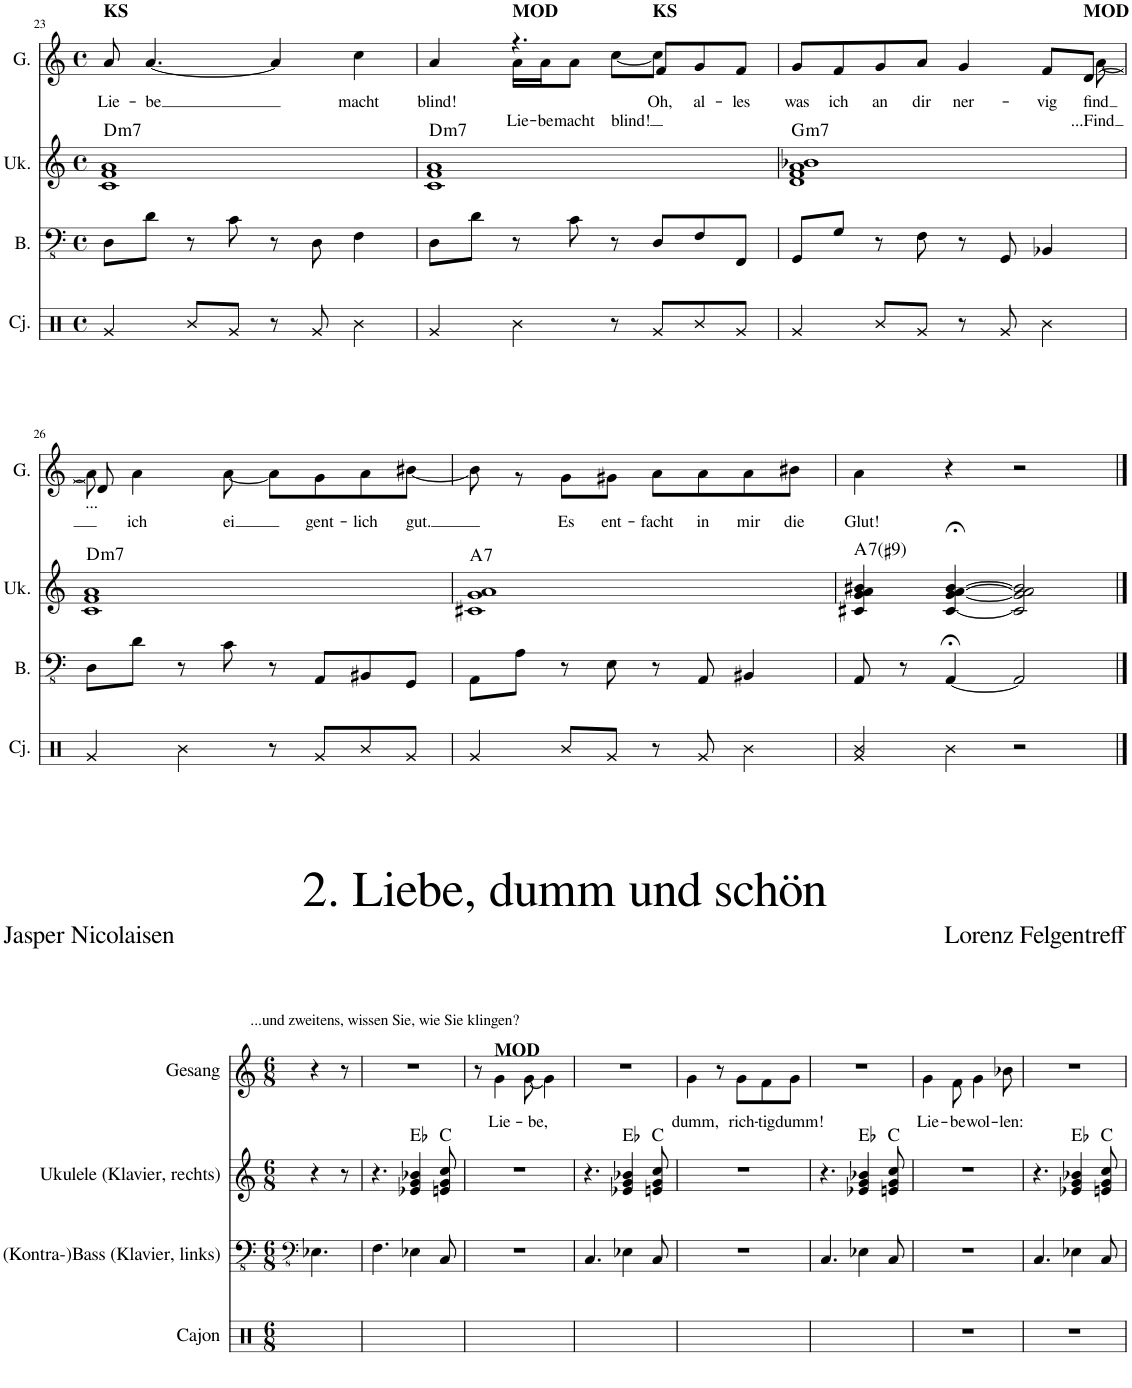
**kern	**kern	**harte	**kern	**text	**text
*part3	*part2	*part2	*part1	*part1	*part1
*staff3	*staff2	*	*staff1	*staff1	*staff1
*I"(Kontra-)Bass (Klavier, links)	*I"Ukulele (Klavier, rechts)	*	*I"Gesang	*	*
*I'B.	*I'Uk.	*	*I'G.	*	*
!!LO:PB:g=z
*clefFv4	*clefG2	*	*clefG2	*	*
*k[]	*k[]	*	*k[]	*	*
*M4/4	*M4/4	*	*M4/4	*	*
*met(c)	*met(c)	*	*met(c)	*	*
=23	=23	=23	=23	=23	=23
!	!	!	!LO:TX:a:B:t=KS	!	!
!	!	!LO:H:kt=m7	!	!LO:LY:b	!
8DD\L	1c 1f 1a	D:min7	8a/	Lie-	.
!	!	!	!	!LO:LY:b	!
8D\J	.	.	[4.a/	-be	.
8r	.	.	.	.	.
8C\	.	.	.	.	.
8r	.	.	4a/]	.	.
8DD\	.	.	.	.	.
!	!	!	!	!LO:LY:b	!
4FF\	.	.	4cc\	macht	.
=24	=24	=24	=24	=24	=24
!	!	!LO:H:kt=m7	!	!LO:LY:b	!
*	*	*	*^	*	*
8DD\L	1c 1f 1a	D:min7	4a/	4ryy	blind!	.
8D\J	.	.	.	.	.	.
!	!	!	!LO:TX:a:B:t=MOD	!	!	!
!	!	!	!	!	!	!LO:LY:b
8r	.	.	4.r	16a\LL	.	Lie-
!	!	!	!	!	!	!LO:LY:b
.	.	.	.	16a\J	.	-be
!	!	!	!	!	!	!LO:LY:b
8C\	.	.	.	8a\J	.	macht
!	!	!	!	!	!	!LO:LY:b
8r	.	.	.	[8cc\L	.	blind!
!	!	!	!LO:TX:a:B:t=KS	!	!	!
!	!	!	!	!	!LO:LY:b	!
8DD/L	.	.	8f/L	8cc\J]	Oh,	.
!	!	!	!	!	!LO:LY:b	!
8FF/	.	.	8g/	4ryy	al-	.
!	!	!	!	!	!LO:LY:b	!
8FFF/J	.	.	8f/J	.	-les	.
=25	=25	=25	=25	=25	=25	=25
!	!	!LO:H:kt=m7	!	!	!LO:LY:b	!
8GGG/L	1d 1f 1a 1b-X	G:min7	8g/L	2ryy	was	.
!	!	!	!	!	!LO:LY:b	!
8GG/J	.	.	8f/	.	ich	.
!	!	!	!	!	!LO:LY:b	!
8r	.	.	8g/	.	an	.
!	!	!	!	!	!LO:LY:b	!
8FF\	.	.	8a/J	.	dir	.
!	!	!	!	!	!LO:LY:b	!
8r	.	.	4g/	4ryy	ner-	.
8GGG/	.	.	.	.	.	.
!	!	!	!	!	!LO:LY:b	!
4BBB-X/	.	.	8f/L	8ryy	-vig	.
!	!	!	!LO:TX:a:B:t=MOD	!	!	!
!	!	!	!	!	!LO:LY:b	!
!	!	!	!	!	!	!LO:LY:b
.	.	.	[8d/J	[8a\	.	...Find
!!LO:LB:g=z	!!
=26	=26	=26	=26	=26	=26	=26
!	!	!LO:H:kt=m7	!	!	!LO:LY:b	!
8DD\L	1c 1f 1a	D:min7	8d/]	8a\]	...	.
!	!	!	!	!	!	!LO:LY:b
8D\J	.	.	4.ryy	4a\	.	ich
8r	.	.	.	.	.	.
!	!	!	!	!	!	!LO:LY:b
8C\	.	.	.	[8a\	.	-ei
8r	.	.	2ryy	8a\L]	.	.
!	!	!	!	!	!	!LO:LY:b
8AAA/L	.	.	.	8g\	.	gent-
!	!	!	!	!	!	!LO:LY:b
8BBB#X/	.	.	.	8a\	.	-lich
!	!	!	!	!	!	!LO:LY:b
8GGG/J	.	.	.	[8b#X\J	.	gut.
=27	=27	=27	=27	=27	=27	=27
!	!	!LO:H:kt=7	!	!	!	!
8AAA\L	1c#X 1g 1a	A:7	1ryy	8b#\]	.	.
8AA\J	.	.	.	8r	.	.
!	!	!	!	!	!	!LO:LY:b
8r	.	.	.	8g\L	.	Es
!	!	!	!	!	!	!LO:LY:b
8EE\	.	.	.	8g#X\J	.	ent-
!	!	!	!	!	!	!LO:LY:b
8r	.	.	.	8a\L	.	-facht
!	!	!	!	!	!	!LO:LY:b
8AAA/	.	.	.	8a\	.	in
!	!	!	!	!	!	!LO:LY:b
4BBB#X/	.	.	.	8a\	.	mir
!	!	!	!	!	!	!LO:LY:b
.	.	.	.	8b#X\J	.	die
=28	=28	=28	=28	=28	=28	=28
!	!	!LO:H:kt=7	!	!	!	!LO:LY:b
8AAA/	4c#X/ 4g/ 4a/ 4b#X/	A:7(#9)	4ryy	4a\	.	Glut!
8r	.	.	.	.	.	.
[4AAA;</	[4c#/;< [4g/;< [4a/;< [4b#/;<	.	4r	2.ryy	.	.
2AAA/]	2c#/] 2g/] 2a/] 2b#/]	.	2r	.	.	.
*	*	*	*v	*v	*	*
!!LO:LB:g=z
==1	==1	==1	==1	==1	==1
*clefFv4	*	*	*	*	*
*M6/8	*M6/8	*	*M6/8	*	*
!	!	!	!LO:TX:a:t=...und zweitens, wissen Sie, wie Sie klingen?	!	!
4.EE-X\	4r	.	4r	.	.
.	8r	.	8r	.	.
=2	=2	=2	=2	=2	=2
4.FF\	4.r	.	2.r	.	.
4EE-X\	4e-X/ 4g/ 4b-X/	Eb:maj	.	.	.
8CC/	8en/ 8g/ 8cc/	C:maj	.	.	.
=3	=3	=3	=3	=3	=3
*	*	*	*^	*	*
2.r	2.r	.	8r	8ryy	.	.
!	!	!	!LO:TX:a:B:t=MOD	!	!	!
!	!	!	!	!	!LO:LY:b	!
.	.	.	4ryy	4g\	Lie-	.
!	!	!	!	!	!LO:LY:b	!
.	.	.	8ryy	[8g\	-be,	.
.	.	.	4ryy	4g\]	.	.
*	*	*	*v	*v	*	*
=4	=4	=4	=4	=4	=4
4.CC/	4.r	.	2.r	.	.
4EE-X\	4e-X/ 4g/ 4b-X/	Eb:maj	.	.	.
8CC/	8en/ 8g/ 8cc/	C:maj	.	.	.
=5	=5	=5	=5	=5	=5
*	*	*	*^	*	*
!	!	!	!	!	!LO:LY:b	!
2.r	2.r	.	4ryy	4g\	dumm,	.
.	.	.	8r	8ryy	.	.
!	!	!	!	!	!LO:LY:b	!
.	.	.	8ryy	8g\L	rich-	.
!	!	!	!	!	!LO:LY:b	!
.	.	.	8ryy	8f\	-tig	.
!	!	!	!	!	!LO:LY:b	!
.	.	.	8ryy	8g\J	dumm!	.
*	*	*	*v	*v	*	*
=6	=6	=6	=6	=6	=6
4.CC/	4.r	.	2.r	.	.
4EE-X\	4e-X/ 4g/ 4b-X/	Eb:maj	.	.	.
8CC/	8en/ 8g/ 8cc/	C:maj	.	.	.
=7	=7	=7	=7	=7	=7
*	*	*	*^	*	*
!	!	!	!	!	!LO:LY:b	!
2.r	2.r	.	4ryy	4g\	Lie-	.
!	!	!	!	!	!LO:LY:b	!
.	.	.	8ryy	8f\	-be	.
!	!	!	!	!	!LO:LY:b	!
.	.	.	4ryy	4g\	wol-	.
!	!	!	!	!	!LO:LY:b	!
.	.	.	8ryy	8b-X\	-len:	.
*	*	*	*v	*v	*	*
=8	=8	=8	=8	=8	=8
4.CC/	4.r	.	2.r	.	.
4EE-X\	4e-X/ 4g/ 4b-X/	Eb:maj	.	.	.
8CC/	8en/ 8g/ 8cc/	C:maj	.	.	.
=	=	=	=	=	=
*-	*-	*-	*-	*-	*-
